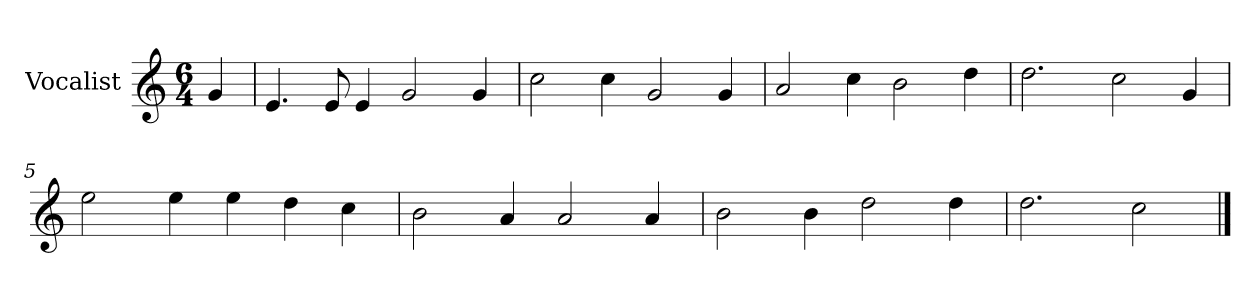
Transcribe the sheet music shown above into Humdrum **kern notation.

**kern
*part1
*staff1
*I"Vocalist
*k[]
*C:
*M6/4
=
4g
=1
4.e
8e
4e
2g
4g
=2
2cc
4cc
2g
4g
=3
2a
4cc
2b
4dd
=4
2.dd
2cc
4g
=5
2ee
4ee
4ee
4dd
4cc
=6
2b
4a
2a
4a
=7
2b
4b
2dd
4dd
=8
2.dd
2cc
==
*-
